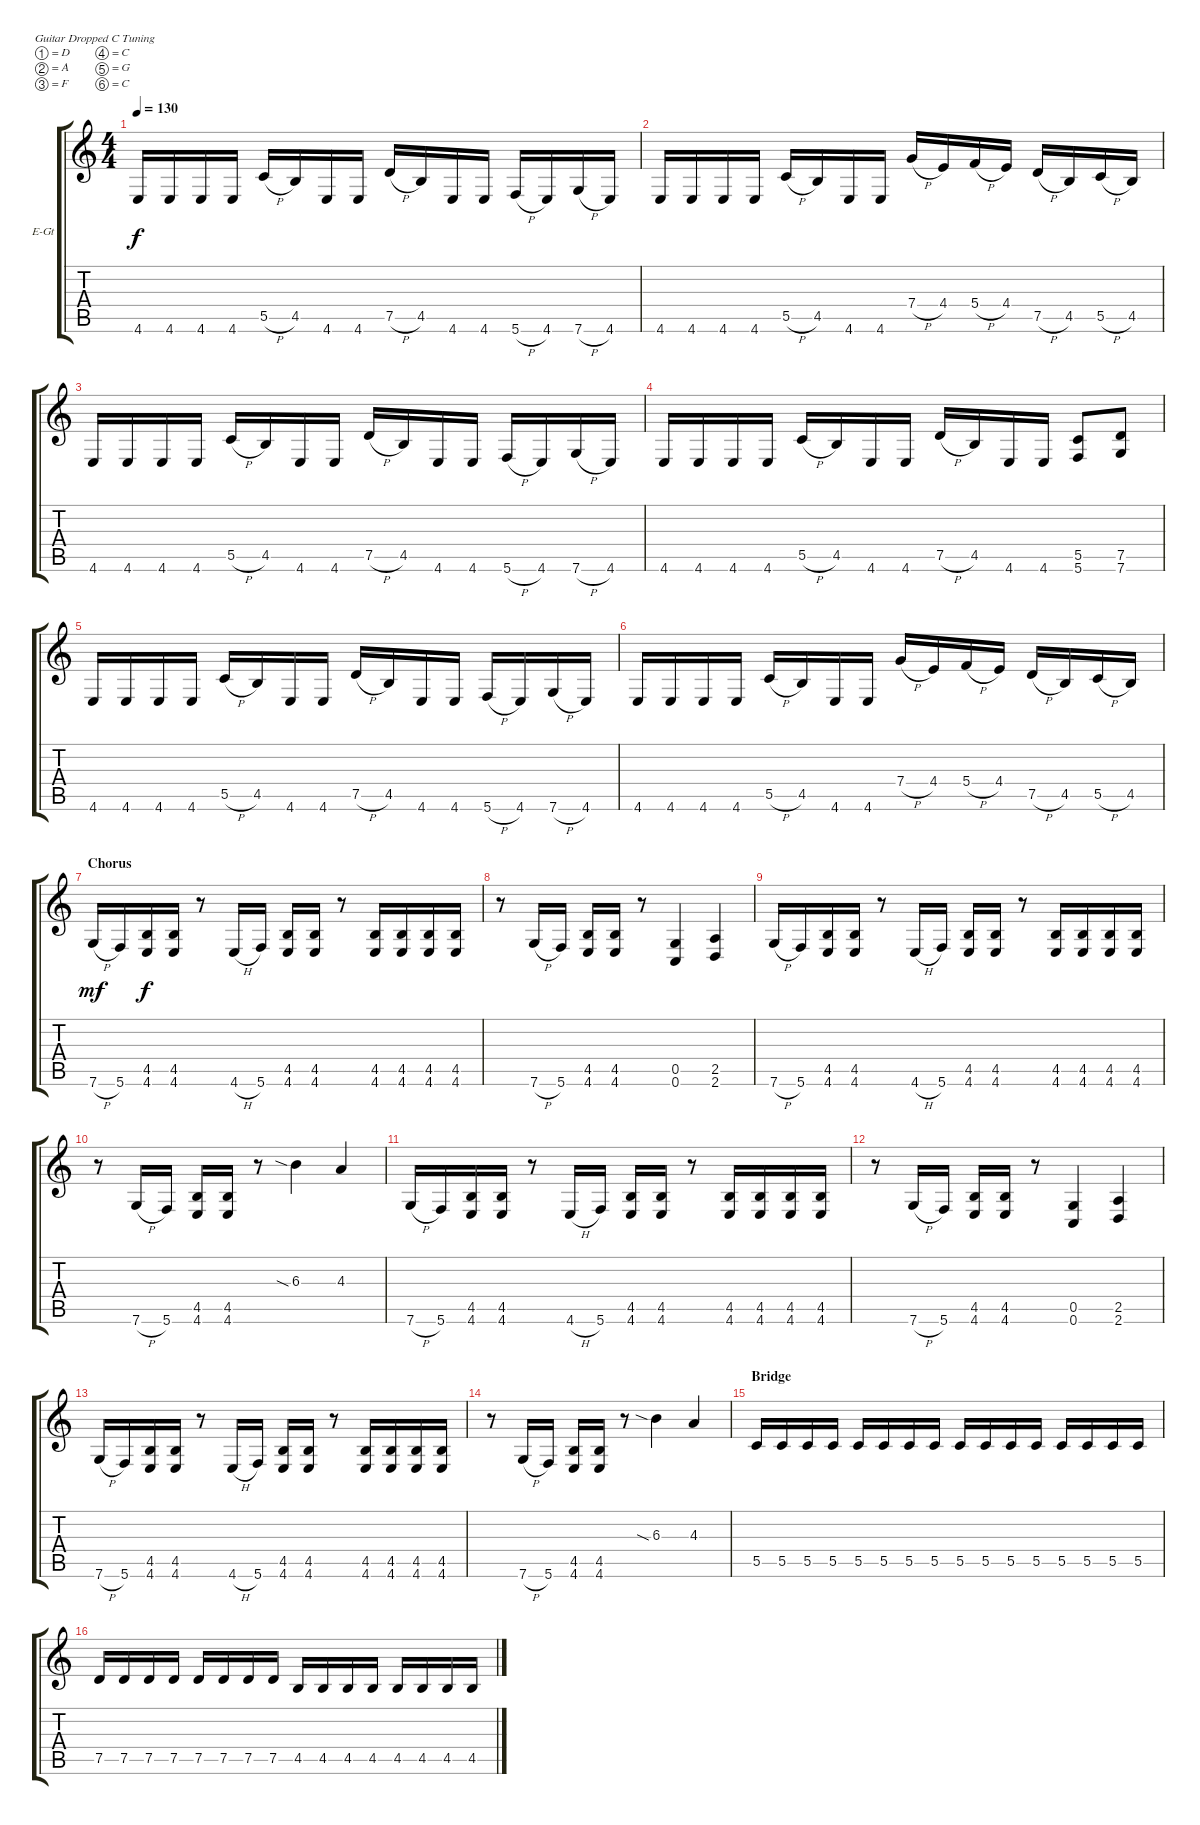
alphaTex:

\bracketExtendMode groupsimilarinstruments
\firstSystemTrackNameOrientation horizontal
\otherSystemsTrackNameOrientation horizontal
\track ("Michael Paget " "E-Gt") {instrument distortionguitar}
\staff {score tabs}
\tuning (D4 A3 F3 C3 G2 C2)
\ts (4 4)
\tempo 130
\clef g2
\ks c
4.6.16{dy f} 4.6.16 4.6.16 4.6.16 5.5{h}.16 4.5.16 4.6.16 4.6.16 7.5{h}.16 4.5.16 4.6.16 4.6.16 5.6{h}.16 4.6.16 7.6{h}.16 4.6.16 |
4.6.16 4.6.16 4.6.16 4.6.16 5.5{h}.16 4.5.16 4.6.16 4.6.16 7.4{h}.16 4.4.16 5.4{h}.16 4.4.16 7.5{h}.16 4.5.16 5.5{h}.16 4.5.16 |
4.6.16 4.6.16 4.6.16 4.6.16 5.5{h}.16 4.5.16 4.6.16 4.6.16 7.5{h}.16 4.5.16 4.6.16 4.6.16 5.6{h}.16 4.6.16 7.6{h}.16 4.6.16 |
4.6.16 4.6.16 4.6.16 4.6.16 5.5{h}.16 4.5.16 4.6.16 4.6.16 7.5{h}.16 4.5.16 4.6.16 4.6.16 (5.5 5.6).8 (7.5 7.6).8 |
4.6.16 4.6.16 4.6.16 4.6.16 5.5{h}.16 4.5.16 4.6.16 4.6.16 7.5{h}.16 4.5.16 4.6.16 4.6.16 5.6{h}.16 4.6.16 7.6{h}.16 4.6.16 |
4.6.16 4.6.16 4.6.16 4.6.16 5.5{h}.16 4.5.16 4.6.16 4.6.16 7.4{h}.16 4.4.16 5.4{h}.16 4.4.16 7.5{h}.16 4.5.16 5.5{h}.16 4.5.16 |
\section ("" "Chorus")
7.6{h}.16{dy mf} 5.6.16 (4.5 4.6).16{dy f} (4.5 4.6).16 r.8 4.6{h}.16 5.6.16 (4.5 4.6).16 (4.5 4.6).16 r.8 (4.5 4.6).16 (4.5 4.6).16 (4.5 4.6).16 (4.5 4.6).16 |
r.8 7.6{h}.16 5.6.16 (4.5 4.6).16 (4.5 4.6).16 r.8 (0.5 0.6).4 (2.5 2.6).4 |
7.6{h}.16 5.6.16 (4.5 4.6).16 (4.5 4.6).16 r.8 4.6{h}.16 5.6.16 (4.5 4.6).16 (4.5 4.6).16 r.8 (4.5 4.6).16 (4.5 4.6).16 (4.5 4.6).16 (4.5 4.6).16 |
r.8 7.6{h}.16 5.6.16 (4.5 4.6).16 (4.5 4.6).16 r.8 6.3{sia}.4 4.3.4 |
7.6{h}.16 5.6.16 (4.5 4.6).16 (4.5 4.6).16 r.8 4.6{h}.16 5.6.16 (4.5 4.6).16 (4.5 4.6).16 r.8 (4.5 4.6).16 (4.5 4.6).16 (4.5 4.6).16 (4.5 4.6).16 |
r.8 7.6{h}.16 5.6.16 (4.5 4.6).16 (4.5 4.6).16 r.8 (0.5 0.6).4 (2.5 2.6).4 |
7.6{h}.16 5.6.16 (4.5 4.6).16 (4.5 4.6).16 r.8 4.6{h}.16 5.6.16 (4.5 4.6).16 (4.5 4.6).16 r.8 (4.5 4.6).16 (4.5 4.6).16 (4.5 4.6).16 (4.5 4.6).16 |
r.8 7.6{h}.16 5.6.16 (4.5 4.6).16 (4.5 4.6).16 r.8 6.3{sia}.4 4.3.4 |
\section ("" "Bridge")
5.5.16 5.5.16 5.5.16 5.5.16 5.5.16 5.5.16 5.5.16 5.5.16 5.5.16 5.5.16 5.5.16 5.5.16 5.5.16 5.5.16 5.5.16 5.5.16 |
7.5.16 7.5.16 7.5.16 7.5.16 7.5.16 7.5.16 7.5.16 7.5.16 4.5.16 4.5.16 4.5.16 4.5.16 4.5.16 4.5.16 4.5.16 4.5.16
